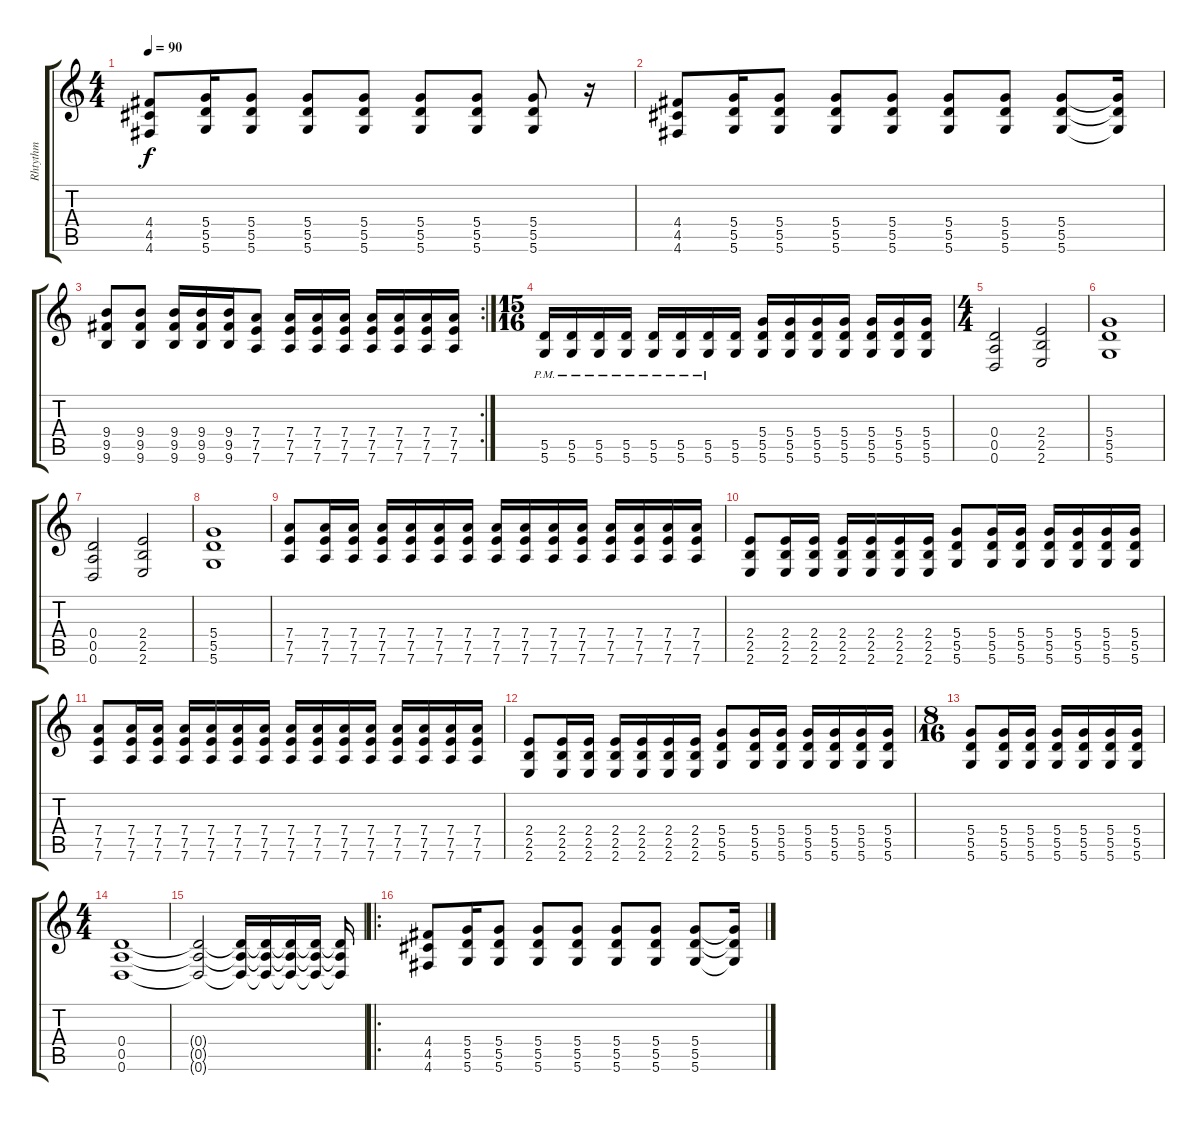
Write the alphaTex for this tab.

\track ("Rhtythm" "Rhtythm") {instrument distortionguitar}
\staff {score tabs}
\tuning (E4 B3 G3 D3 A2 D2) {hide}
\ts (4 4)
\tempo 90
\clef g2
\ks c
(4.4 4.5 4.6).8{dy f} (5.4 5.5 5.6).16 (5.4 5.5 5.6).8 (5.4 5.5 5.6).8 (5.4 5.5 5.6).8 (5.4 5.5 5.6).8 (5.4 5.5 5.6).8 (5.4 5.5 5.6).8 r.16 |
(4.4 4.5 4.6).8 (5.4 5.5 5.6).16 (5.4 5.5 5.6).8 (5.4 5.5 5.6).8 (5.4 5.5 5.6).8 (5.4 5.5 5.6).8 (5.4 5.5 5.6).8 (5.4 5.5 5.6).8 (5.4{t} 5.5{t} 5.6{t}).16 |
\rc 2
(9.4 9.5 9.6).8 (9.4 9.5 9.6).8 (9.4 9.5 9.6).16 (9.4 9.5 9.6).16 (9.4 9.5 9.6).16 (7.4 7.5 7.6).8 (7.4 7.5 7.6).16 (7.4 7.5 7.6).16 (7.4 7.5 7.6).16 (7.4 7.5 7.6).16 (7.4 7.5 7.6).16 (7.4 7.5 7.6).16 (7.4 7.5 7.6).16 |
\ts (15 16)
(5.5{pm} 5.6{pm}).16 (5.5{pm} 5.6{pm}).16 (5.5{pm} 5.6{pm}).16 (5.5{pm} 5.6{pm}).16 (5.5{pm} 5.6{pm}).16 (5.5{pm} 5.6{pm}).16 (5.5{pm} 5.6{pm}).16 (5.5 5.6).16 (5.4 5.5 5.6).16 (5.4 5.5 5.6).16 (5.4 5.5 5.6).16 (5.4 5.5 5.6).16 (5.4 5.5 5.6).16 (5.4 5.5 5.6).16 (5.4 5.5 5.6).16 |
\ts (4 4)
(0.4 0.5 0.6).2 (2.4 2.5 2.6).2 |
(5.4 5.5 5.6).1 |
(0.4 0.5 0.6).2 (2.4 2.5 2.6).2 |
(5.4 5.5 5.6).1 |
(7.4 7.5 7.6).8 (7.4 7.5 7.6).16 (7.4 7.5 7.6).16 (7.4 7.5 7.6).16 (7.4 7.5 7.6).16 (7.4 7.5 7.6).16 (7.4 7.5 7.6).16 (7.4 7.5 7.6).16 (7.4 7.5 7.6).16 (7.4 7.5 7.6).16 (7.4 7.5 7.6).16 (7.4 7.5 7.6).16 (7.4 7.5 7.6).16 (7.4 7.5 7.6).16 (7.4 7.5 7.6).16 |
(2.4 2.5 2.6).8 (2.4 2.5 2.6).16 (2.4 2.5 2.6).16 (2.4 2.5 2.6).16 (2.4 2.5 2.6).16 (2.4 2.5 2.6).16 (2.4 2.5 2.6).16 (5.4 5.5 5.6).8 (5.4 5.5 5.6).16 (5.4 5.5 5.6).16 (5.4 5.5 5.6).16 (5.4 5.5 5.6).16 (5.4 5.5 5.6).16 (5.4 5.5 5.6).16 |
(7.4 7.5 7.6).8 (7.4 7.5 7.6).16 (7.4 7.5 7.6).16 (7.4 7.5 7.6).16 (7.4 7.5 7.6).16 (7.4 7.5 7.6).16 (7.4 7.5 7.6).16 (7.4 7.5 7.6).16 (7.4 7.5 7.6).16 (7.4 7.5 7.6).16 (7.4 7.5 7.6).16 (7.4 7.5 7.6).16 (7.4 7.5 7.6).16 (7.4 7.5 7.6).16 (7.4 7.5 7.6).16 |
(2.4 2.5 2.6).8 (2.4 2.5 2.6).16 (2.4 2.5 2.6).16 (2.4 2.5 2.6).16 (2.4 2.5 2.6).16 (2.4 2.5 2.6).16 (2.4 2.5 2.6).16 (5.4 5.5 5.6).8 (5.4 5.5 5.6).16 (5.4 5.5 5.6).16 (5.4 5.5 5.6).16 (5.4 5.5 5.6).16 (5.4 5.5 5.6).16 (5.4 5.5 5.6).16 |
\ts (8 16)
(5.4 5.5 5.6).8 (5.4 5.5 5.6).16 (5.4 5.5 5.6).16 (5.4 5.5 5.6).16 (5.4 5.5 5.6).16 (5.4 5.5 5.6).16 (5.4 5.5 5.6).16 |
\ts (4 4)
(0.4 0.5 0.6).1 |
(0.4{t} 0.5{t} 0.6{t}).2 (0.4{t} 0.5{t} 0.6{t}).16 (0.4{t} 0.5{t} 0.6{t}).16 (0.4{t} 0.5{t} 0.6{t}).16 (0.4{t} 0.5{t} 0.6{t}).16 (0.4{t} 0.5{t} 0.6{t}).16 |
\ro
(4.4 4.5 4.6).8 (5.4 5.5 5.6).16 (5.4 5.5 5.6).8 (5.4 5.5 5.6).8 (5.4 5.5 5.6).8 (5.4 5.5 5.6).8 (5.4 5.5 5.6).8 (5.4 5.5 5.6).8 (5.4{t} 5.5{t} 5.6{t}).16
